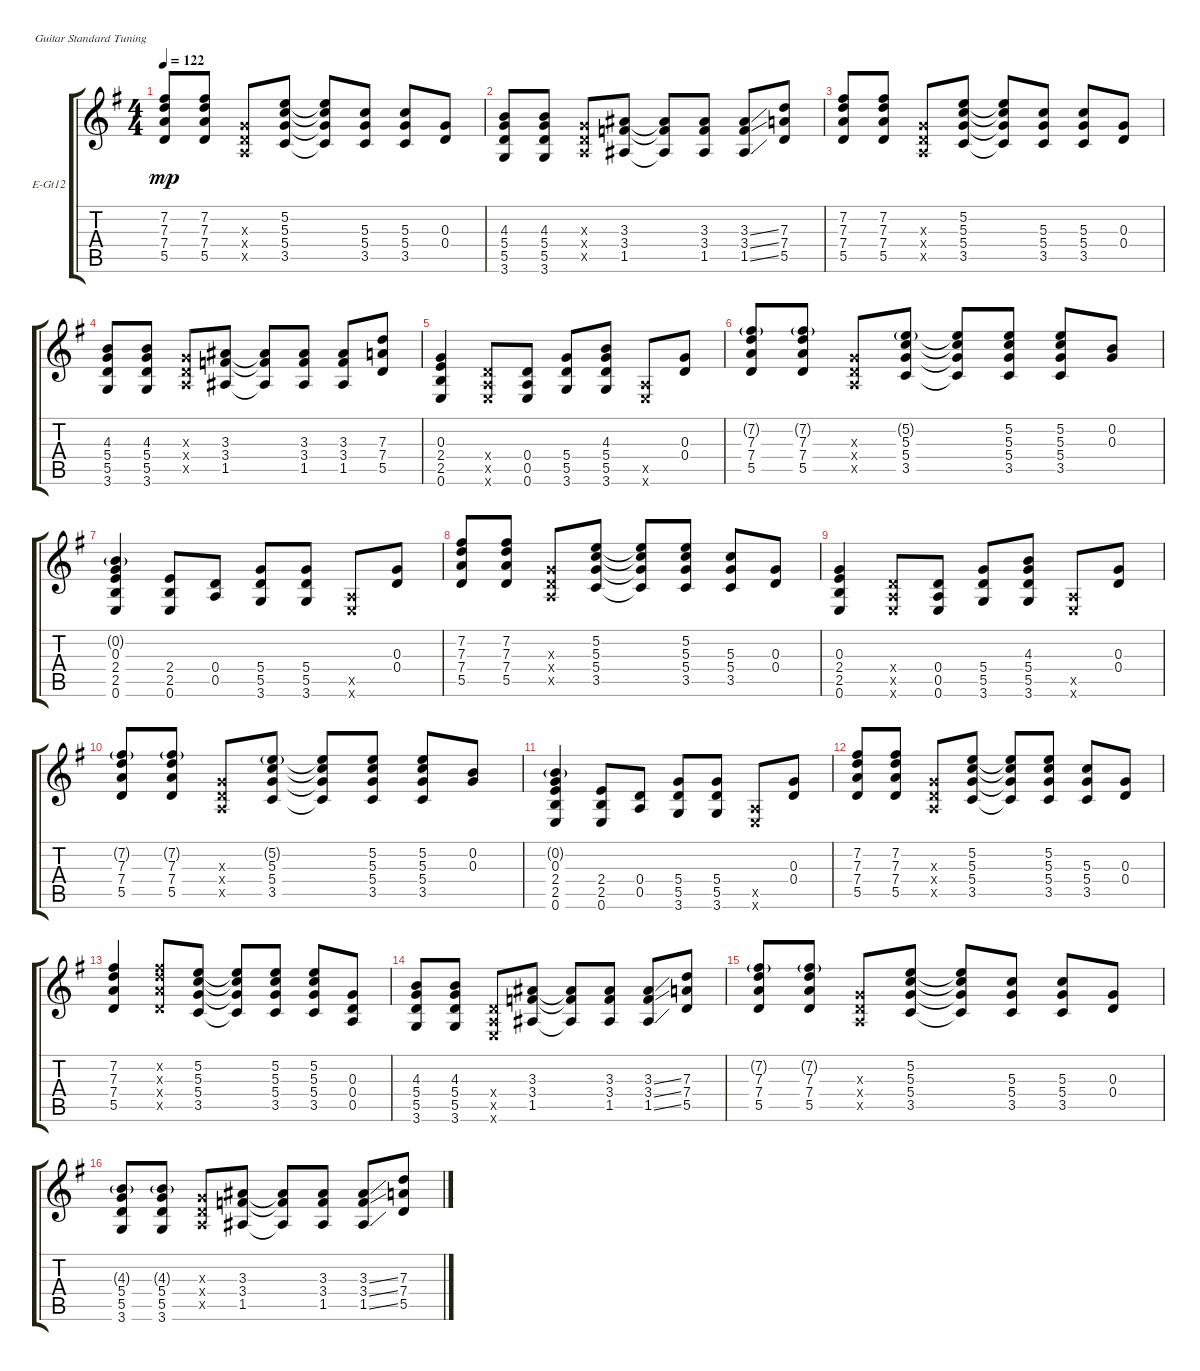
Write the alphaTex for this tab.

\defaultSystemsLayout 4
\bracketExtendMode groupsimilarinstruments
\firstSystemTrackNameOrientation horizontal
\otherSystemsTrackNameOrientation horizontal
\track ("12 St. Electric Guitar" "E-Gt12") {instrument electricguitarclean}
\staff {score tabs}
\tuning (E4 B3 G3 D3 A2 E2)
\ts (4 4)
\tempo 122
\clef g2
\ks g
(5.5 7.4 7.3 7.2).8{dy mp} (5.5 7.4 7.3 7.2).8 (0.5{x} 0.4{x} 0.3{x}).8 (3.5 5.4 5.3 5.2).8 (3.5{t} 5.4{t} 5.3{t} 5.2{t}).8 (3.5 5.4 5.3).8 (3.5 5.4 5.3).8 (0.4 0.3).8 |
(3.6 5.5 5.4 4.3).8 (3.6 5.5 5.4 4.3).8 (0.5{x} 0.4{x} 0.3{x}).8 (1.5 3.4 3.3).8 (1.5{t} 3.4{t} 3.3{t}).8 (1.5 3.4 3.3).8 (1.5{ss} 3.4{ss} 3.3{ss}).8 (5.5 7.4 7.3).8 |
(5.5 7.4 7.3 7.2).8 (5.5 7.4 7.3 7.2).8 (0.5{x} 0.4{x} 0.3{x}).8 (3.5 5.4 5.3 5.2).8 (3.5{t} 5.4{t} 5.3{t} 5.2{t}).8 (3.5 5.4 5.3).8 (3.5 5.4 5.3).8 (0.4 0.3).8 |
(3.6 5.5 5.4 4.3).8 (3.6 5.5 5.4 4.3).8 (0.5{x} 0.4{x} 0.3{x}).8 (1.5 3.4 3.3).8 (1.5{t} 3.4{t} 3.3{t}).8 (1.5 3.4 3.3).8 (1.5 3.4 3.3).8 (5.5 7.4 7.3).8 |
(0.6 2.5 2.4 0.3).4 (0.6{x} 0.5{x} 0.4{x}).8 (0.6 0.5 0.4).8 (3.6 5.5 5.4).8 (3.6 5.5 5.4 4.3).8 (0.6{x} 0.5{x}).8 (0.4 0.3).8 |
(5.5 7.4 7.3 7.2{g}).8 (5.5 7.4 7.3 7.2{g}).8 (0.5{x} 0.4{x} 0.3{x}).8 (3.5 5.4 5.3 5.2{g}).8 (3.5{t} 5.4{t} 5.3{t} 5.2{t}).8 (3.5 5.4 5.3 5.2).8 (3.5 5.4 5.3 5.2).8 (0.3 0.2).8 |
(0.6 2.5 2.4 0.3 0.2{g}).4 (0.6 2.5 2.4).8 (0.5 0.4).8 (3.6 5.5 5.4).8 (3.6 5.5 5.4).8 (0.5{x} 0.6{x}).8 (0.4 0.3).8 |
(5.5 7.4 7.3 7.2).8 (5.5 7.4 7.3 7.2).8 (0.5{x} 0.4{x} 0.3{x}).8 (3.5 5.4 5.3 5.2).8 (3.5{t} 5.4{t} 5.3{t} 5.2{t}).8 (3.5 5.4 5.3 5.2).8 (3.5 5.4 5.3).8 (0.4 0.3).8 |
(0.6 2.5 2.4 0.3).4 (0.6{x} 0.5{x} 0.4{x}).8 (0.6 0.5 0.4).8 (3.6 5.5 5.4).8 (3.6 5.5 5.4 4.3).8 (0.6{x} 0.5{x}).8 (0.4 0.3).8 |
(5.5 7.4 7.3 7.2{g}).8 (5.5 7.4 7.3 7.2{g}).8 (0.5{x} 0.4{x} 0.3{x}).8 (3.5 5.4 5.3 5.2{g}).8 (3.5{t} 5.4{t} 5.3{t} 5.2{t}).8 (3.5 5.4 5.3 5.2).8 (3.5 5.4 5.3 5.2).8 (0.3 0.2).8 |
(0.6 2.5 2.4 0.3 0.2{g}).4 (0.6 2.5 2.4).8 (0.5 0.4).8 (3.6 5.5 5.4).8 (3.6 5.5 5.4).8 (0.5{x} 0.6{x}).8 (0.4 0.3).8 |
(5.5 7.4 7.3 7.2).8 (5.5 7.4 7.3 7.2).8 (0.5{x} 0.4{x} 0.3{x}).8 (3.5 5.4 5.3 5.2).8 (3.5{t} 5.4{t} 5.3{t} 5.2{t}).8 (3.5 5.4 5.3 5.2).8 (3.5 5.4 5.3).8 (0.4 0.3).8 |
(5.5 7.4 7.3 7.2).4 (5.5{x} 7.4{x} 7.3{x} 7.2{x}).8 (3.5 5.4 5.3 5.2).8 (3.5{t} 5.4{t} 5.3{t} 5.2{t}).8 (3.5 5.4 5.3 5.2).8 (3.5 5.4 5.3 5.2).8 (0.5 0.4 0.3).8 |
(3.6 5.5 5.4 4.3).8 (3.6 5.5 5.4 4.3).8 (0.6{x} 0.5{x} 0.4{x}).8 (1.5 3.4 3.3).8 (1.5{t} 3.4{t} 3.3{t}).8 (1.5 3.4 3.3).8 (1.5{ss} 3.4{ss} 3.3{ss}).8 (5.5 7.4 7.3).8 |
(5.5 7.4 7.3 7.2{g}).8 (5.5 7.4 7.3 7.2{g}).8 (0.5{x} 0.4{x} 0.3{x}).8 (3.5 5.4 5.3 5.2).8 (3.5{t} 5.4{t} 5.3{t} 5.2{t}).8 (3.5 5.4 5.3).8 (3.5 5.4 5.3).8 (0.4 0.3).8 |
(3.6 5.5 5.4 4.3{g}).8 (3.6 5.5 5.4 4.3{g}).8 (0.5{x} 0.4{x} 0.3{x}).8 (1.5 3.4 3.3).8 (1.5{t} 3.4{t} 3.3{t}).8 (1.5 3.4 3.3).8 (1.5{ss} 3.4{ss} 3.3{ss}).8 (5.5 7.4 7.3).8
